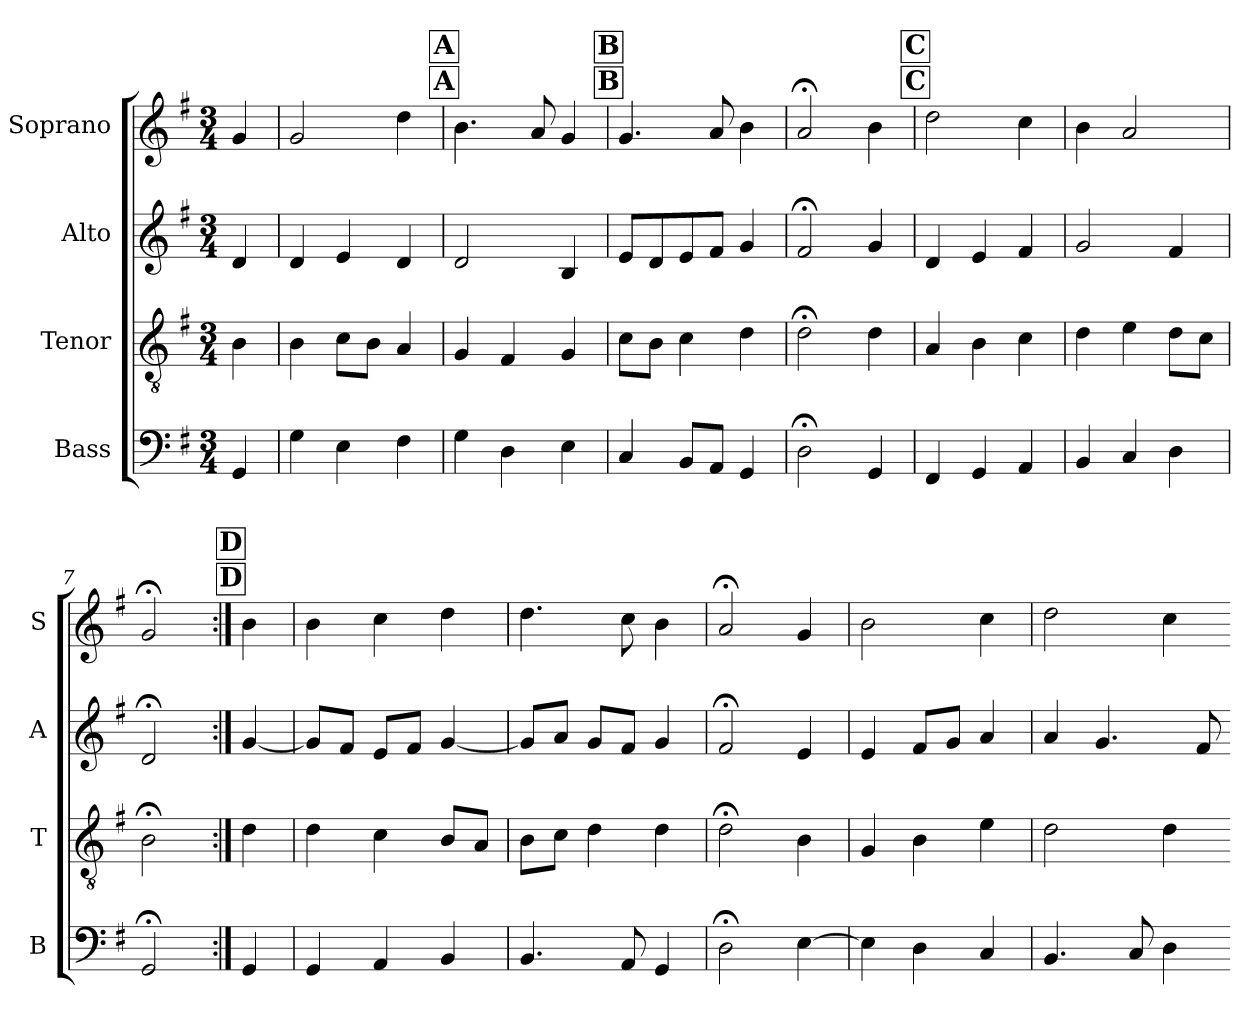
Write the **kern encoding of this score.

**kern	**kern	**kern	**kern
*part4	*part3	*part2	*part1
*staff4	*staff3	*staff2	*staff1
*I"Bass	*I"Tenor	*I"Alto	*I"Soprano
*I'B	*I'T	*I'A	*I'S
*clefF4	*clefGv2	*clefG2	*clefG2
*k[f#]	*k[f#]	*k[f#]	*k[f#]
*M3/4	*M3/4	*M3/4	*M3/4
=	=	=	=
4GG	4B	4d	4g
=1	=1	=1	=1
4G	4B	4d	2g
4E	8cL	4e	.
.	8BJ	.	.
4F#	4A	4d	4dd
!!LO:REH:place=s1:a:t=A
!!LO:REH:place=s4:b:t=A
=2	=2	=2	=2
4G	4G	2d	4.b
4D	4F#	.	.
.	.	.	8a
4E	4G	4B	4g
!!LO:REH:place=s1:a:t=B
!!LO:REH:place=s4:b:t=B
=3	=3	=3	=3
4C	8cL	8eL	4.g
.	8BJ	8d	.
8BBL	4c	8e	.
8AAJ	.	8f#J	8a
4GG	4d	4g	4b
=4	=4	=4	=4
2D;<	2d;<	2f#;<	2a;<
4GG	4d	4g	4b
!!LO:REH:place=s1:a:t=C
!!LO:REH:place=s4:b:t=C
=5	=5	=5	=5
4FF#	4A	4d	2dd
4GG	4B	4e	.
4AA	4c	4f#	4cc
=6	=6	=6	=6
4BB	4d	2g	4b
4C	4e	.	2a
4D	8dL	4f#	.
.	8cJ	.	.
=7	=7	=7	=7
2GG;<	2B;<	2d;<	2g;<
!!LO:REH:place=s1:a:t=D
!!LO:REH:place=s4:b:t=D
=:|!	=:|!	=:|!	=:|!
4GG	4d	[4g	4b
=8	=8	=8	=8
4GG	4d	8gL]	4b
.	.	8f#J	.
4AA	4c	8eL	4cc
.	.	8f#J	.
4BB	8BL	[4g	4dd
.	8AJ	.	.
=9	=9	=9	=9
4.BB	8BL	8gL]	4.dd
.	8cJ	8aJ	.
.	4d	8gL	.
8AA	.	8f#J	8cc
4GG	4d	4g	4b
=10	=10	=10	=10
2D;<	2d;<	2f#;<	2a;<
[4E	4B	4e	4g
=11	=11	=11	=11
4E]	4G	4e	2b
4D	4B	8f#L	.
.	.	8gJ	.
4C	4e	4a	4cc
=12	=12	=12	=12
4.BB	2d	4a	2dd
.	.	4.g	.
8C	.	.	.
4D	4d	.	4cc
.	.	8f#	.
=-	=-	=-	=-
*-	*-	*-	*-
